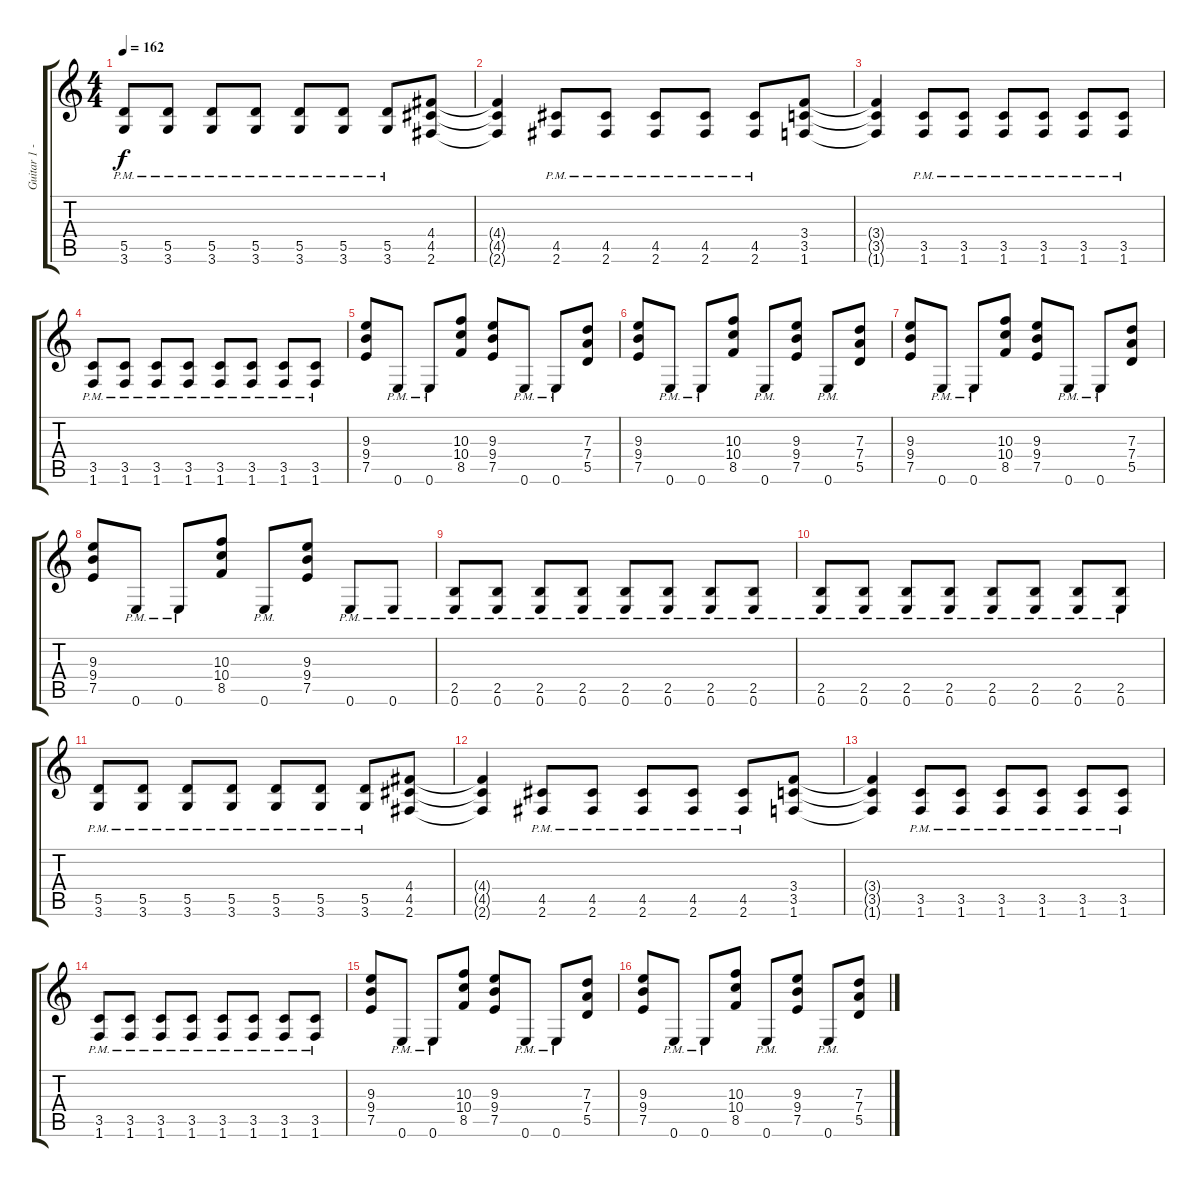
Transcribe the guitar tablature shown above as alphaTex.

\track ("Guitar 1 - Wolf Hoffmann" "Guitar 1 -") {instrument distortionguitar}
\staff {score tabs}
\tuning (E4 B3 G3 D3 A2 E2) {hide}
\ts (4 4)
\tempo 162
\clef g2
\ks c
(5.5{pm} 3.6{pm}).8{dy f} (5.5{pm} 3.6{pm}).8 (5.5{pm} 3.6{pm}).8 (5.5{pm} 3.6{pm}).8 (5.5{pm} 3.6{pm}).8 (5.5{pm} 3.6{pm}).8 (5.5{pm} 3.6{pm}).8 (4.4 4.5 2.6).8 |
(4.4{t} 4.5{t} 2.6{t}).4 (4.5{pm} 2.6{pm}).8 (4.5{pm} 2.6{pm}).8 (4.5{pm} 2.6{pm}).8 (4.5{pm} 2.6{pm}).8 (4.5{pm} 2.6{pm}).8 (3.4 3.5 1.6).8 |
(3.4{t} 3.5{t} 1.6{t}).4 (3.5{pm} 1.6{pm}).8 (3.5{pm} 1.6{pm}).8 (3.5{pm} 1.6{pm}).8 (3.5{pm} 1.6{pm}).8 (3.5{pm} 1.6{pm}).8 (3.5{pm} 1.6{pm}).8 |
(3.5{pm} 1.6{pm}).8 (3.5{pm} 1.6{pm}).8 (3.5{pm} 1.6{pm}).8 (3.5{pm} 1.6{pm}).8 (3.5{pm} 1.6{pm}).8 (3.5{pm} 1.6{pm}).8 (3.5{pm} 1.6{pm}).8 (3.5{pm} 1.6{pm}).8 |
(9.3 9.4 7.5).8 0.6{pm}.8 0.6{pm}.8 (10.3 10.4 8.5).8 (9.3 9.4 7.5).8 0.6{pm}.8 0.6{pm}.8 (7.3 7.4 5.5).8 |
(9.3 9.4 7.5).8 0.6{pm}.8 0.6{pm}.8 (10.3 10.4 8.5).8 0.6{pm}.8 (9.3 9.4 7.5).8 0.6{pm}.8 (7.3 7.4 5.5).8 |
(9.3 9.4 7.5).8 0.6{pm}.8 0.6{pm}.8 (10.3 10.4 8.5).8 (9.3 9.4 7.5).8 0.6{pm}.8 0.6{pm}.8 (7.3 7.4 5.5).8 |
(9.3 9.4 7.5).8 0.6{pm}.8 0.6{pm}.8 (10.3 10.4 8.5).8 0.6{pm}.8 (9.3 9.4 7.5).8 0.6{pm}.8 0.6{pm}.8 |
(2.5{pm} 0.6{pm}).8 (2.5{pm} 0.6{pm}).8 (2.5{pm} 0.6{pm}).8 (2.5{pm} 0.6{pm}).8 (2.5{pm} 0.6{pm}).8 (2.5{pm} 0.6{pm}).8 (2.5{pm} 0.6{pm}).8 (2.5{pm} 0.6{pm}).8 |
(2.5{pm} 0.6{pm}).8 (2.5{pm} 0.6{pm}).8 (2.5{pm} 0.6{pm}).8 (2.5{pm} 0.6{pm}).8 (2.5{pm} 0.6{pm}).8 (2.5{pm} 0.6{pm}).8 (2.5{pm} 0.6{pm}).8 (2.5{pm} 0.6{pm}).8 |
(5.5{pm} 3.6{pm}).8 (5.5{pm} 3.6{pm}).8 (5.5{pm} 3.6{pm}).8 (5.5{pm} 3.6{pm}).8 (5.5{pm} 3.6{pm}).8 (5.5{pm} 3.6{pm}).8 (5.5{pm} 3.6{pm}).8 (4.4 4.5 2.6).8 |
(4.4{t} 4.5{t} 2.6{t}).4 (4.5{pm} 2.6{pm}).8 (4.5{pm} 2.6{pm}).8 (4.5{pm} 2.6{pm}).8 (4.5{pm} 2.6{pm}).8 (4.5{pm} 2.6{pm}).8 (3.4 3.5 1.6).8 |
(3.4{t} 3.5{t} 1.6{t}).4 (3.5{pm} 1.6{pm}).8 (3.5{pm} 1.6{pm}).8 (3.5{pm} 1.6{pm}).8 (3.5{pm} 1.6{pm}).8 (3.5{pm} 1.6{pm}).8 (3.5{pm} 1.6{pm}).8 |
(3.5{pm} 1.6{pm}).8 (3.5{pm} 1.6{pm}).8 (3.5{pm} 1.6{pm}).8 (3.5{pm} 1.6{pm}).8 (3.5{pm} 1.6{pm}).8 (3.5{pm} 1.6{pm}).8 (3.5{pm} 1.6{pm}).8 (3.5{pm} 1.6{pm}).8 |
(9.3 9.4 7.5).8 0.6{pm}.8 0.6{pm}.8 (10.3 10.4 8.5).8 (9.3 9.4 7.5).8 0.6{pm}.8 0.6{pm}.8 (7.3 7.4 5.5).8 |
(9.3 9.4 7.5).8 0.6{pm}.8 0.6{pm}.8 (10.3 10.4 8.5).8 0.6{pm}.8 (9.3 9.4 7.5).8 0.6{pm}.8 (7.3 7.4 5.5).8
